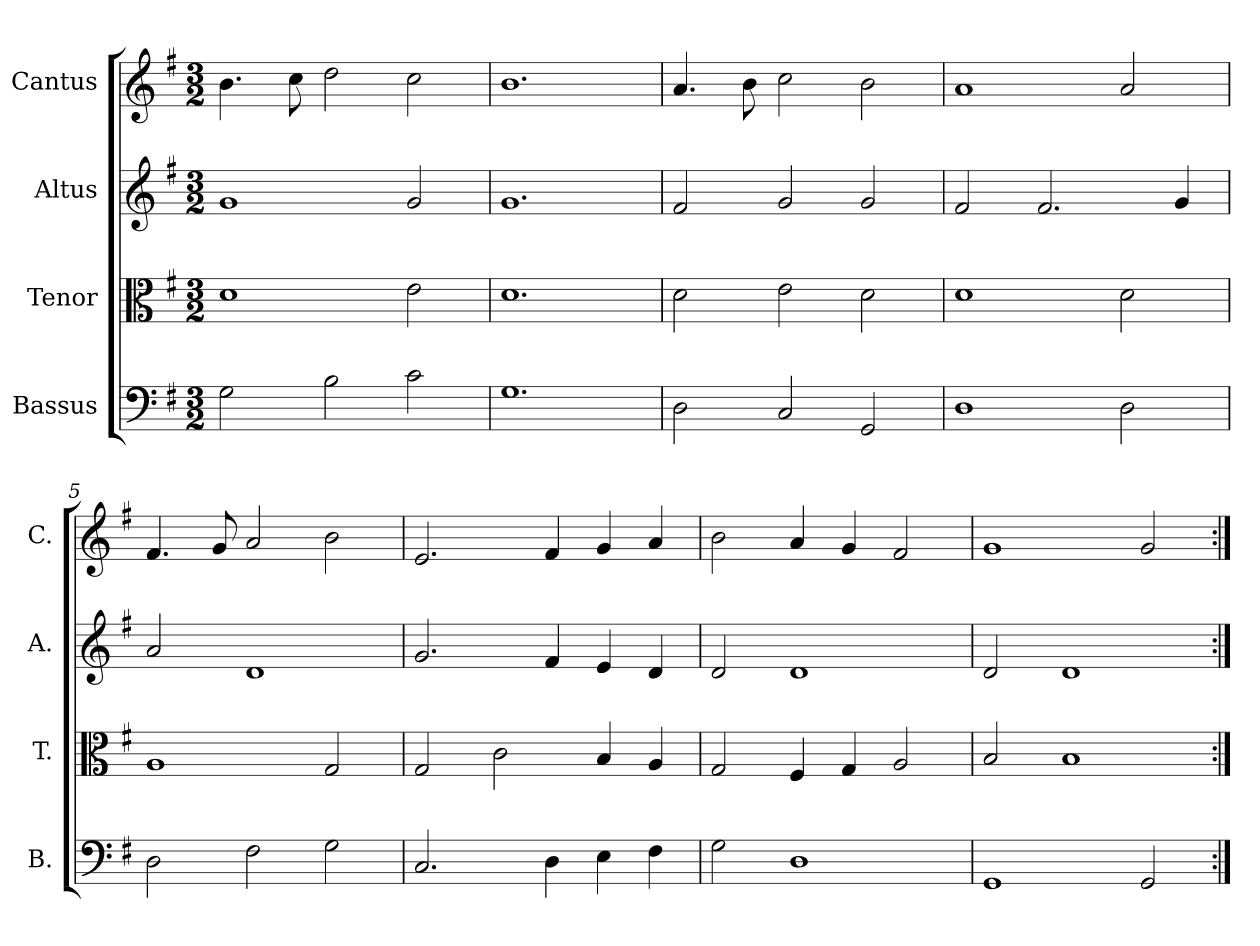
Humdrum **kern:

**kern	**kern	**kern	**kern
*part4	*part3	*part2	*part1
*staff4	*staff3	*staff2	*staff1
*I"Bassus	*I"Tenor	*I"Altus	*I"Cantus
*I'B.	*I'T.	*I'A.	*I'C.
*clefF4	*clefC3	*clefG2	*clefG2
*k[f#]	*k[f#]	*k[f#]	*k[f#]
*G:	*G:	*G:	*G:
*M3/2	*M3/2	*M3/2	*M3/2
=1	=1	=1	=1
2G\	1d\	1g/	4.b\
.	.	.	8cc\
2B\	.	.	2dd\
2c\	2e\	2g/	2cc\
=2	=2	=2	=2
1.G\	1.d\	1.g/	1.b\
=3	=3	=3	=3
2D\	2d\	2f#/	4.a/
.	.	.	8b\
2C/	2e\	2g/	2cc\
2GG/	2d\	2g/	2b\
=4	=4	=4	=4
1D\	1d\	2f#/	1a/
.	.	2.f#/	.
2D\	2d\	.	2a/
.	.	4g/	.
!!LO:LB:g=z
=5	=5	=5	=5
2D\	1A/	2a/	4.f#/
.	.	.	8g/
2F#\	.	1d/	2a/
2G\	2G/	.	2b\
=6	=6	=6	=6
2.C/	2G/	2.g/	2.e/
.	2c\	.	.
4D\	.	4f#/	4f#/
4E\	4B/	4e/	4g/
4F#\	4A/	4d/	4a/
=7	=7	=7	=7
2G\	2G/	2d/	2b\
1D\	4F#/	1d/	4a/
.	4G/	.	4g/
.	2A/	.	2f#/
=8	=8	=8	=8
1GG/	2B/	2d/	1g/
.	1B/	1d/	.
2GG/	.	.	2g/
=:|!	=:|!	=:|!	=:|!
*-	*-	*-	*-
